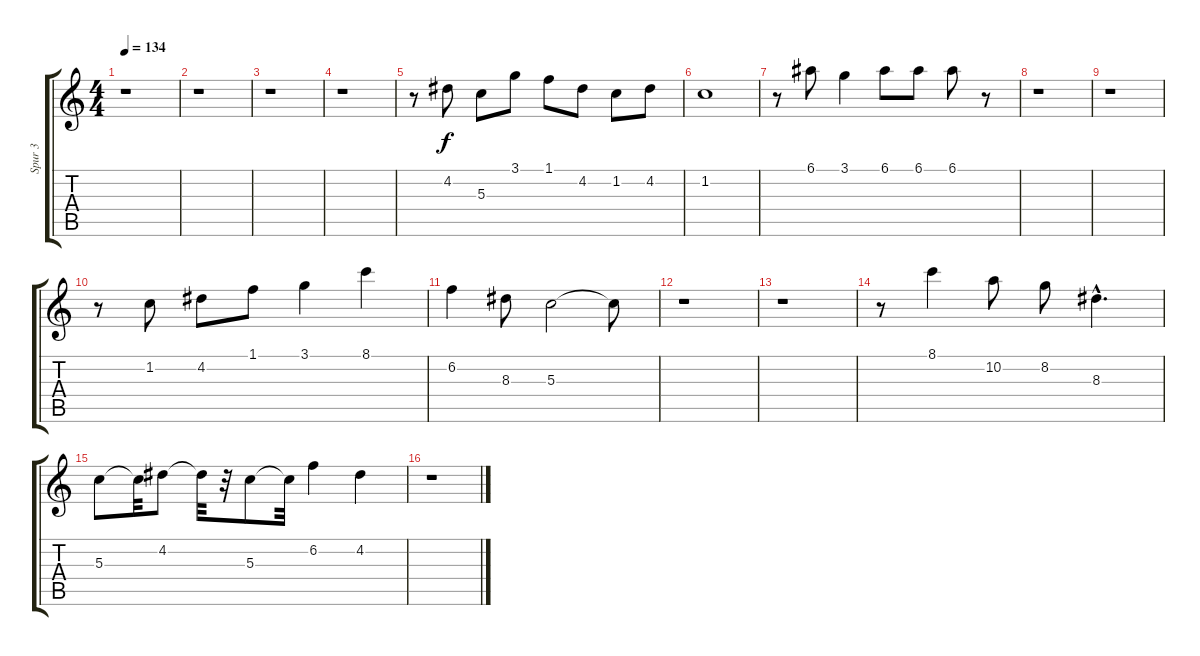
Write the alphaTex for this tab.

\track ("Spur 3" "Spur 3") {instrument overdrivenguitar}
\staff {score tabs}
\tuning (E4 B3 G3 D3 A2 E2) {hide}
\ts (4 4)
\tempo 134
\clef g2
\ks c
r.1{dy f instrument overdrivenguitar} |
r.1 |
r.1 |
r.1 |
r.8 4.2.8 5.3.8 3.1.8 1.1.8 4.2.8 1.2.8 4.2.8 |
1.2.1 |
r.8 6.1.8 3.1.4 6.1.8 6.1.8 6.1.8 r.8 |
r.1 |
r.1 |
r.8 1.2.8 4.2.8 1.1.8 3.1.4 8.1.4 |
6.2.4 8.3.8 5.3.2 5.3{t}.8 |
r.1 |
r.1 |
r.8 8.1.4 10.2.8 8.2.8 8.3{hac}.4{d} |
5.3.8 5.3{t}.32 4.2.8 4.2{t}.32 r.32 5.3.8 5.3{t}.32 6.2.4 4.2.4 |
r.1
